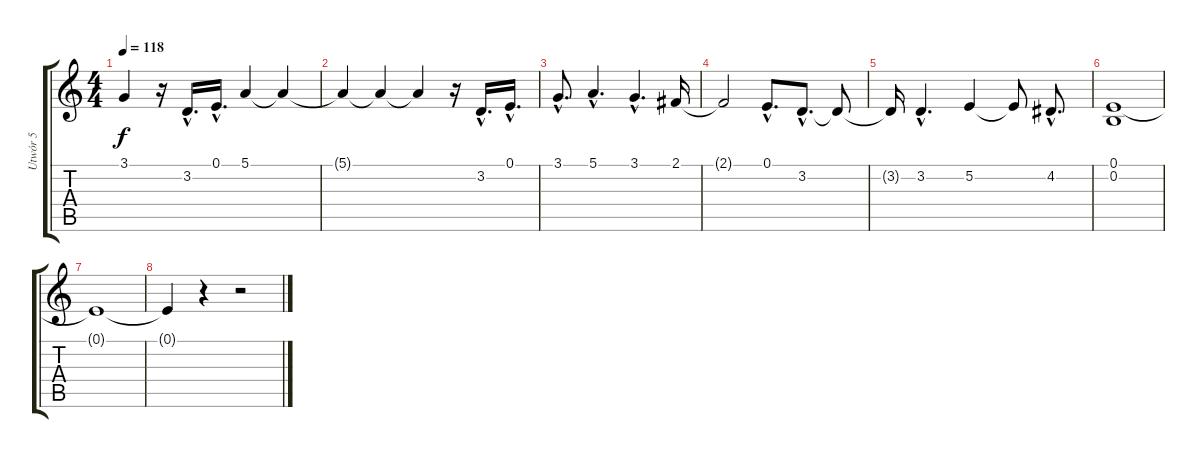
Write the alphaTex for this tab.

\track ("Utwór 5" "Utwór 5") {instrument pad1newage}
\staff {score tabs}
\tuning (E4 B3 G3 D3 A2 E2) {hide}
\ts (4 4)
\tempo 118
\clef g2
\ks c
3.1{t}.4{dy f} r.16 3.2{hac}.16{d} 0.1{hac}.16{d} 5.1.4 5.1{t}.4 |
5.1{t}.4 5.1{t}.4 5.1{t}.4 r.16 3.2{hac}.16{d} 0.1{hac}.16{d} |
3.1{hac}.8{d} 5.1{hac}.4{d} 3.1{hac}.4{d} 2.1.16 |
2.1{t}.2 0.1{hac}.8{d} 3.2{hac}.8{d} 3.2{t}.8 |
3.2{t}.16 3.2{hac}.4{d} 5.2.4 5.2{t}.8 4.2{hac}.8{d} |
(0.1 0.2).1 |
0.1{t}.1{volume 3} |
0.1{t}.4 r.4 r.2
